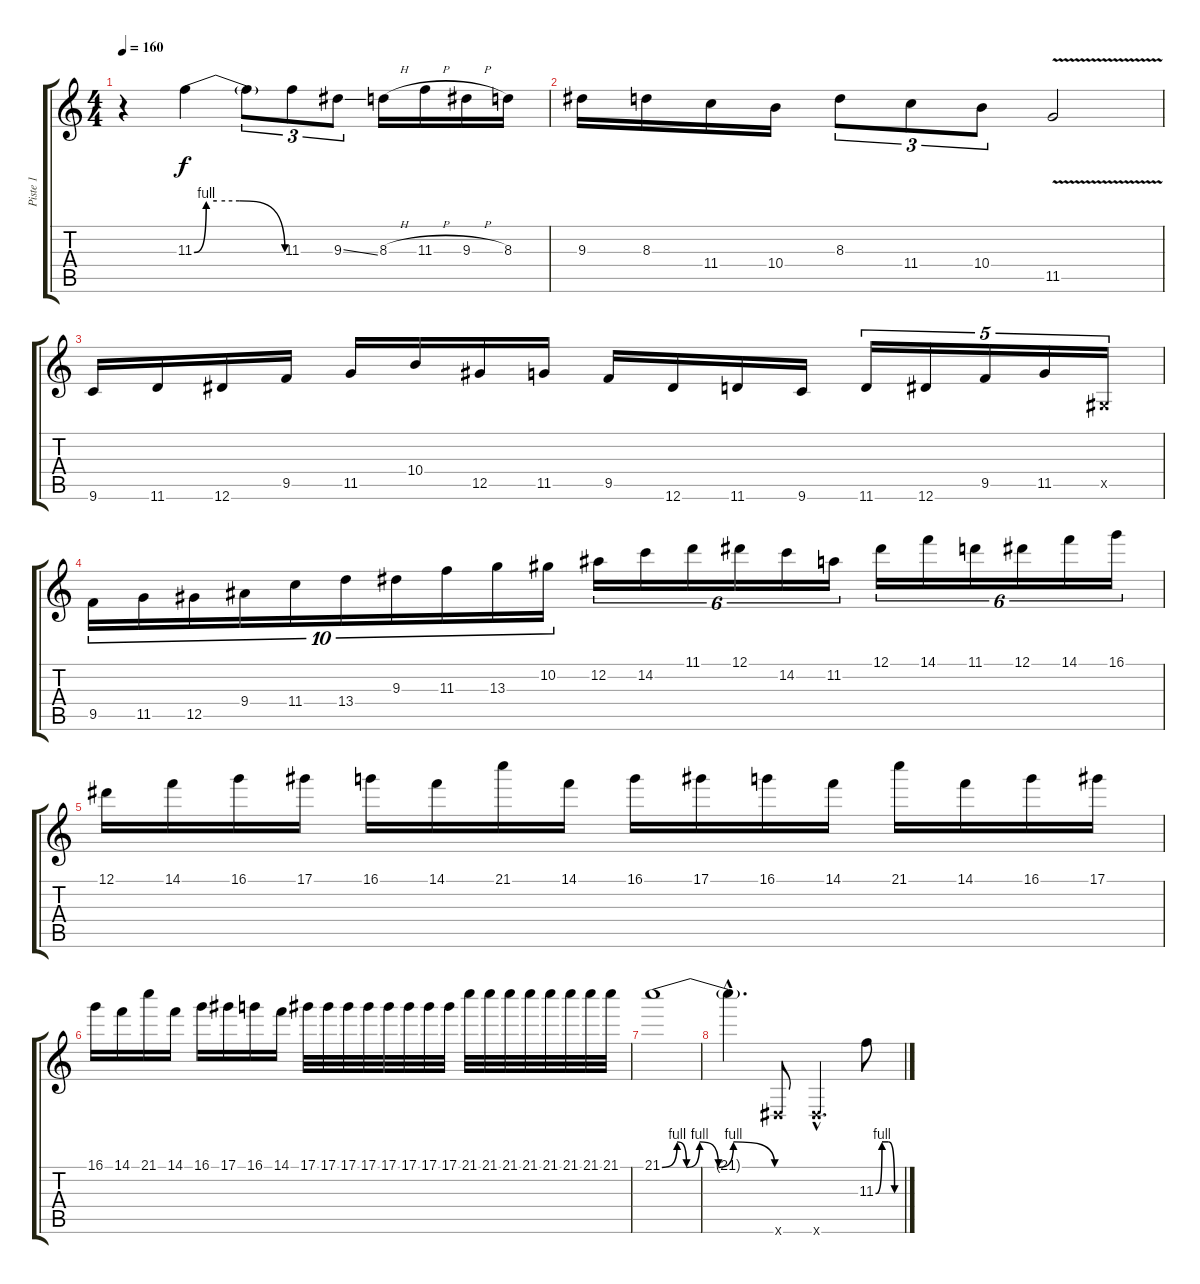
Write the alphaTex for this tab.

\track ("Piste 1" "Piste 1") {instrument distortionguitar}
\staff {score tabs}
\tuning (Eb4 Bb3 Gb3 Db3 Ab2 Eb2) {hide}
\ts (4 4)
\tempo 160
\clef g2
\ks c
r.4{dy f} 11.3{be (custom 0 0 8 4 15 4 30 4 60 0)}.4 11.3{t}.8{tu (3 2)} 11.3.8{tu (3 2)} 9.3{ss}.8{tu (3 2)} 8.3{h}.16 11.3{h}.16 9.3{h}.16 8.3.16 |
9.3.16 8.3.16 11.4.16 10.4.16 8.3.8{tu (3 2)} 11.4.8{tu (3 2)} 10.4.8{tu (3 2)} 11.5{v}.2 |
9.6.16 11.6.16 12.6.16 9.5.16 11.5.16 10.4.16 12.5.16 11.5.16 9.5.16 12.6.16 11.6.16 9.6.16 11.6.16{tu (5 4)} 12.6.16{tu (5 4)} 9.5.16{tu (5 4)} 11.5.16{tu (5 4)} 0.5{x}.16{tu (5 4)} |
9.5.16{tu (10 8)} 11.5.16{tu (10 8)} 12.5.16{tu (10 8)} 9.4.16{tu (10 8)} 11.4.16{tu (10 8)} 13.4.16{tu (10 8)} 9.3.16{tu (10 8)} 11.3.16{tu (10 8)} 13.3.16{tu (10 8)} 10.2.16{tu (10 8)} 12.2.16{tu (6 4)} 14.2.16{tu (6 4)} 11.1.16{tu (6 4)} 12.1.16{tu (6 4)} 14.2.16{tu (6 4)} 11.2.16{tu (6 4)} 12.1.16{tu (6 4)} 14.1.16{tu (6 4)} 11.1.16{tu (6 4)} 12.1.16{tu (6 4)} 14.1.16{tu (6 4)} 16.1.16{tu (6 4)} |
12.1.16 14.1.16 16.1.16 17.1.16 16.1.16 14.1.16 21.1.16 14.1.16 16.1.16 17.1.16 16.1.16 14.1.16 21.1.16 14.1.16 16.1.16 17.1.16 |
16.1.16 14.1.16 21.1.16 14.1.16 16.1.16 17.1.16 16.1.16 14.1.16 17.1.32 17.1.32 17.1.32 17.1.32 17.1.32 17.1.32 17.1.32 17.1.32 21.1.32 21.1.32 21.1.32 21.1.32 21.1.32 21.1.32 21.1.32 21.1.32 |
21.1{be (custom 0 0 8 4 13 0 20 4 30 0 38 4 60 0)}.1 |
21.1{hac t}.4{d} 0.6{x}.8 0.6{hac x}.4{d} 11.3{be (custom 0 0 15 4 30 4 45 0 60 0)}.8
